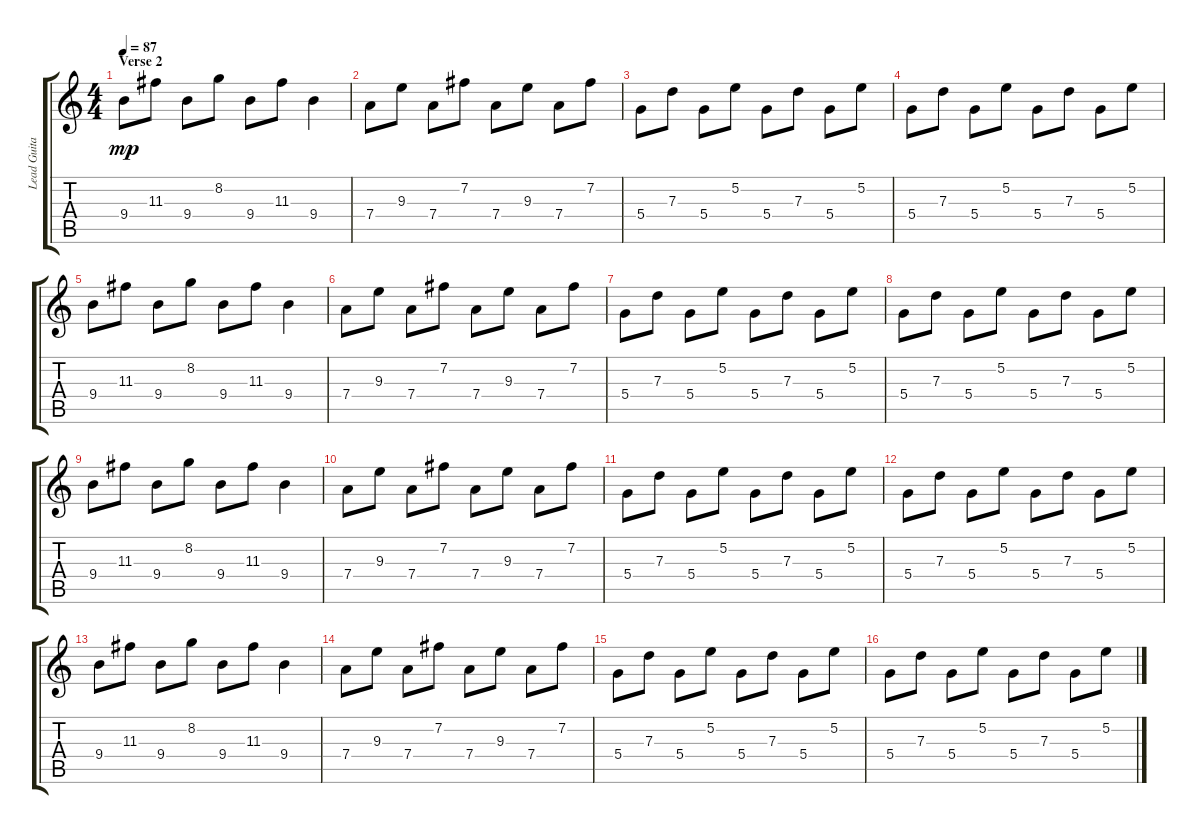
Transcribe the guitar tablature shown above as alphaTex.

\track ("Lead Guitar" "Lead Guita") {instrument acousticguitarsteel}
\staff {score tabs}
\tuning (E4 B3 G3 D3 A2 E2) {hide}
\ts (4 4)
\section ("" "Verse 2")
\tempo 87
\clef g2
\ks c
9.4.8{dy mp} 11.3.8 9.4.8 8.2.8 9.4.8 11.3.8 9.4.4 |
7.4.8 9.3.8 7.4.8 7.2.8 7.4.8 9.3.8 7.4.8 7.2.8 |
5.4.8 7.3.8 5.4.8 5.2.8 5.4.8 7.3.8 5.4.8 5.2.8 |
5.4.8 7.3.8 5.4.8 5.2.8 5.4.8 7.3.8 5.4.8 5.2.8 |
9.4.8 11.3.8 9.4.8 8.2.8 9.4.8 11.3.8 9.4.4 |
7.4.8 9.3.8 7.4.8 7.2.8 7.4.8 9.3.8 7.4.8 7.2.8 |
5.4.8 7.3.8 5.4.8 5.2.8 5.4.8 7.3.8 5.4.8 5.2.8 |
5.4.8 7.3.8 5.4.8 5.2.8 5.4.8 7.3.8 5.4.8 5.2.8 |
9.4.8 11.3.8 9.4.8 8.2.8 9.4.8 11.3.8 9.4.4 |
7.4.8 9.3.8 7.4.8 7.2.8 7.4.8 9.3.8 7.4.8 7.2.8 |
5.4.8 7.3.8 5.4.8 5.2.8 5.4.8 7.3.8 5.4.8 5.2.8 |
5.4.8 7.3.8 5.4.8 5.2.8 5.4.8 7.3.8 5.4.8 5.2.8 |
9.4.8 11.3.8 9.4.8 8.2.8 9.4.8 11.3.8 9.4.4 |
7.4.8 9.3.8 7.4.8 7.2.8 7.4.8 9.3.8 7.4.8 7.2.8 |
5.4.8 7.3.8 5.4.8 5.2.8 5.4.8 7.3.8 5.4.8 5.2.8 |
5.4.8 7.3.8 5.4.8 5.2.8 5.4.8 7.3.8 5.4.8 5.2.8
